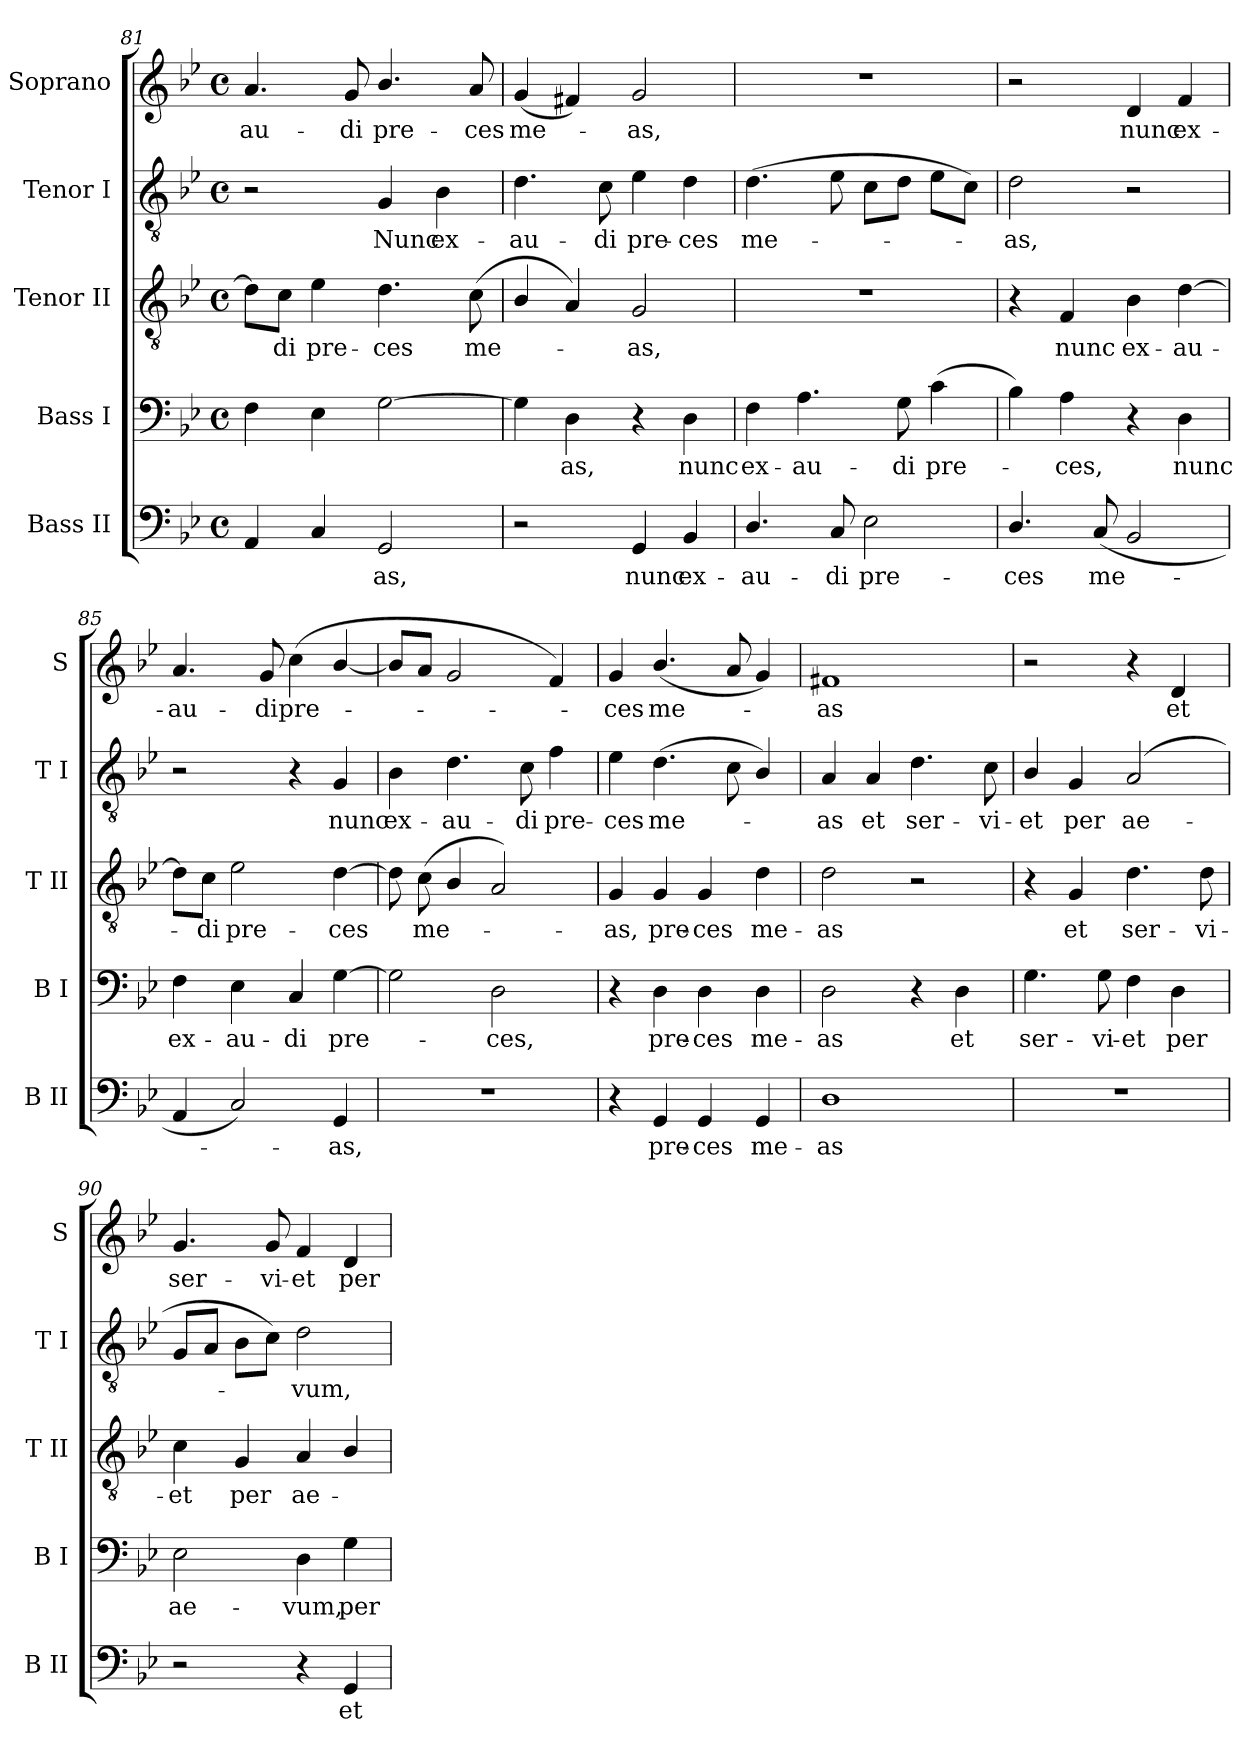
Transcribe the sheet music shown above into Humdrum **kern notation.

**kern	**text	**kern	**text	**kern	**text	**kern	**text	**kern	**text
*part5	*part5	*part4	*part4	*part3	*part3	*part2	*part2	*part1	*part1
*staff5	*staff5	*staff4	*staff4	*staff3	*staff3	*staff2	*staff2	*staff1	*staff1
*I"Bass II	*	*I"Bass I	*	*I"Tenor II	*	*I"Tenor I	*	*I"Soprano	*
*I'B II	*	*I'B I	*	*I'T II	*	*I'T I	*	*I'S	*
*clefF4	*	*clefF4	*	*clefGv2	*	*clefGv2	*	*clefG2	*
*k[b-e-]	*	*k[b-e-]	*	*k[b-e-]	*	*k[b-e-]	*	*k[b-e-]	*
*B-:	*	*B-:	*	*B-:	*	*B-:	*	*B-:	*
*M4/4	*	*M4/4	*	*M4/4	*	*M4/4	*	*M4/4	*
*met(c)	*	*met(c)	*	*met(c)	*	*met(c)	*	*met(c)	*
=81	=81	=81	=81	=81	=81	=81	=81	=81	=81
!	!	!	!	!	!	!	!	!	!LO:LY:b
4AA/	.	4F\	.	8d\L]	.	2r	.	4.a/	-au-
!	!	!	!	!	!LO:LY:b	!	!	!	!
.	.	.	.	8c\J	di	.	.	.	.
!	!	!	!	!	!LO:LY:b	!	!	!	!
4C/	.	4E-\	.	4e-\	pre-	.	.	.	.
!	!	!	!	!	!	!	!	!	!LO:LY:b
.	.	.	.	.	.	.	.	8g/	-di
!	!LO:LY:b	!	!	!	!LO:LY:b	!	!LO:LY:b	!	!LO:LY:b
2GG/	as,	[2G\	.	4.d\	-ces	4G/	Nunc	4.b-/	pre-
!	!	!	!	!	!	!	!LO:LY:b	!	!
.	.	.	.	.	.	4B-\	ex-	.	.
!	!	!	!	!	!LO:LY:b	!	!	!	!LO:LY:b
.	.	.	.	(>8c\	me-	.	.	8a/	-ces
!!LO:PB:g=z
=82	=82	=82	=82	=82	=82	=82	=82	=82	=82
!	!	!	!	!	!	!	!LO:LY:b	!	!LO:LY:b
2r	.	4G\]	.	4B-/	.	4.d\	-au-	(<4g/	me-
!	!	!	!LO:LY:b	!	!	!	!	!	!
.	.	4D\	as,	4A/)	.	.	.	4f#X/)	.
!	!	!	!	!	!	!	!LO:LY:b	!	!
.	.	.	.	.	.	8c\	-di	.	.
!	!LO:LY:b	!	!	!	!LO:LY:b	!	!LO:LY:b	!	!LO:LY:b
4GG/	nunc	4r	.	2G/	as,	4e-\	pre-	2g/	as,
!	!LO:LY:b	!	!LO:LY:b	!	!	!	!LO:LY:b	!	!
4BB-/	ex-	4D\	nunc	.	.	4d\	-ces	.	.
=83	=83	=83	=83	=83	=83	=83	=83	=83	=83
!	!LO:LY:b	!	!LO:LY:b	!	!	!	!LO:LY:b	!	!
4.D/	-au-	4F\	ex-	1r	.	(>4.d\	me-	1r	.
!	!	!	!LO:LY:b	!	!	!	!	!	!
.	.	4.A\	-au-	.	.	.	.	.	.
!	!LO:LY:b	!	!	!	!	!	!	!	!
8C/	-di	.	.	.	.	8e-\	.	.	.
!	!LO:LY:b	!	!	!	!	!	!	!	!
2E-\	pre-	.	.	.	.	8c\L	.	.	.
!	!	!	!LO:LY:b	!	!	!	!	!	!
.	.	8G\	-di	.	.	8d\J	.	.	.
!	!	!	!LO:LY:b	!	!	!	!	!	!
.	.	(>4c\	pre-	.	.	8e-\L	.	.	.
.	.	.	.	.	.	8c\J)	.	.	.
=84	=84	=84	=84	=84	=84	=84	=84	=84	=84
!	!LO:LY:b	!	!	!	!	!	!LO:LY:b	!	!
4.D/	-ces	4B-\)	.	4r	.	2d\	as,	2r	.
!	!	!	!LO:LY:b	!	!LO:LY:b	!	!	!	!
.	.	4A\	ces,	4F/	nunc	.	.	.	.
!	!LO:LY:b	!	!	!	!	!	!	!	!
(<8C/	me-	.	.	.	.	.	.	.	.
!	!	!	!	!	!LO:LY:b	!	!	!	!LO:LY:b
2BB-/	.	4r	.	4B-\	ex-	2r	.	4d/	nunc
!	!	!	!LO:LY:b	!	!LO:LY:b	!	!	!	!LO:LY:b
.	.	4D\	nunc	[4d\	-au-	.	.	4f/	ex-
=85	=85	=85	=85	=85	=85	=85	=85	=85	=85
!	!	!	!LO:LY:b	!	!	!	!	!	!LO:LY:b
4AA/	.	4F\	ex-	8d\L]	.	2r	.	4.a/	-au-
!	!	!	!	!	!LO:LY:b	!	!	!	!
.	.	.	.	8c\J	di	.	.	.	.
!	!	!	!LO:LY:b	!	!LO:LY:b	!	!	!	!
2C/)	.	4E-\	-au-	2e-\	pre-	.	.	.	.
!	!	!	!	!	!	!	!	!	!LO:LY:b
.	.	.	.	.	.	.	.	8g/	-di
!	!	!	!LO:LY:b	!	!	!	!	!	!LO:LY:b
.	.	4C/	-di	.	.	4r	.	(<4cc\	pre-
!	!LO:LY:b	!	!LO:LY:b	!	!LO:LY:b	!	!LO:LY:b	!	!
4GG/	as,	[4G\	pre-	[4d\	-ces	4G/	nunc	[4b-/	.
=86	=86	=86	=86	=86	=86	=86	=86	=86	=86
!	!	!	!	!	!	!	!LO:LY:b	!	!
1r	.	2G\]	.	8d\]	.	4B-\	ex-	8b-/L]	.
!	!	!	!	!	!LO:LY:b	!	!	!	!
.	.	.	.	(<8c\	me-	.	.	8a/J	.
!	!	!	!	!	!	!	!LO:LY:b	!	!
.	.	.	.	4B-/	.	4.d\	-au-	2g/	.
!	!	!	!LO:LY:b	!	!	!	!	!	!
.	.	2D\	ces,	2A/)	.	.	.	.	.
!	!	!	!	!	!	!	!LO:LY:b	!	!
.	.	.	.	.	.	8c\	-di	.	.
!	!	!	!	!	!	!	!LO:LY:b	!	!
.	.	.	.	.	.	4f\	pre-	4f/)	.
!!LO:LB:g=z
=87	=87	=87	=87	=87	=87	=87	=87	=87	=87
!	!	!	!	!	!LO:LY:b	!	!LO:LY:b	!	!LO:LY:b
4r	.	4r	.	4G/	as,	4e-\	-ces	4g/	ces
!	!LO:LY:b	!	!LO:LY:b	!	!LO:LY:b	!	!LO:LY:b	!	!LO:LY:b
4GG/	pre-	4D\	pre-	4G/	pre-	(>4.d\	me-	(<4.b-/	me-
!	!LO:LY:b	!	!LO:LY:b	!	!LO:LY:b	!	!	!	!
4GG/	-ces	4D\	-ces	4G/	-ces	.	.	.	.
.	.	.	.	.	.	8c\	.	8a/	.
!	!LO:LY:b	!	!LO:LY:b	!	!LO:LY:b	!	!	!	!
4GG/	me-	4D\	me-	4d\	me-	4B-/)	.	4g/)	.
=88	=88	=88	=88	=88	=88	=88	=88	=88	=88
!	!LO:LY:b	!	!LO:LY:b	!	!LO:LY:b	!	!LO:LY:b	!	!LO:LY:b
1D	-as	2D\	-as	2d\	-as	4A/	as	1f#X	as
!	!	!	!	!	!	!	!LO:LY:b	!	!
.	.	.	.	.	.	4A/	et	.	.
!	!	!	!	!	!	!	!LO:LY:b	!	!
.	.	4r	.	2r	.	4.d\	ser-	.	.
!	!	!	!LO:LY:b	!	!	!	!	!	!
.	.	4D\	et	.	.	.	.	.	.
!	!	!	!	!	!	!	!LO:LY:b	!	!
.	.	.	.	.	.	8c\	-vi-	.	.
=89	=89	=89	=89	=89	=89	=89	=89	=89	=89
!	!	!	!LO:LY:b	!	!	!	!LO:LY:b	!	!
1r	.	4.G\	ser-	4r	.	4B-/	-et	2r	.
!	!	!	!	!	!LO:LY:b	!	!LO:LY:b	!	!
.	.	.	.	4G/	et	4G/	per	.	.
!	!	!	!LO:LY:b	!	!	!	!	!	!
.	.	8G\	-vi-	.	.	.	.	.	.
!	!	!	!LO:LY:b	!	!LO:LY:b	!	!LO:LY:b	!	!
.	.	4F\	-et	4.d\	ser-	(>2A/	ae-	4r	.
!	!	!	!LO:LY:b	!	!	!	!	!	!LO:LY:b
.	.	4D\	per	.	.	.	.	4d/	et
!	!	!	!	!	!LO:LY:b	!	!	!	!
.	.	.	.	8d\	-vi-	.	.	.	.
=90	=90	=90	=90	=90	=90	=90	=90	=90	=90
!	!	!	!LO:LY:b	!	!LO:LY:b	!	!	!	!LO:LY:b
2r	.	2E-\	ae-	4c\	-et	8G/L	.	4.g/	ser-
.	.	.	.	.	.	8A/J	.	.	.
!	!	!	!	!	!LO:LY:b	!	!	!	!
.	.	.	.	4G/	per	8B-\L	.	.	.
!	!	!	!	!	!	!	!	!	!LO:LY:b
.	.	.	.	.	.	8c\J)	.	8g/	-vi-
!	!	!	!LO:LY:b	!	!LO:LY:b	!	!LO:LY:b	!	!LO:LY:b
4r	.	4D\	-vum,	4A/	ae-	2d\	vum,	4f/	-et
!	!LO:LY:b	!	!LO:LY:b	!	!	!	!	!	!LO:LY:b
4GG/	et	4G\	per	4B-/	.	.	.	4d/	per
=	=	=	=	=	=	=	=	=	=
*-	*-	*-	*-	*-	*-	*-	*-	*-	*-
